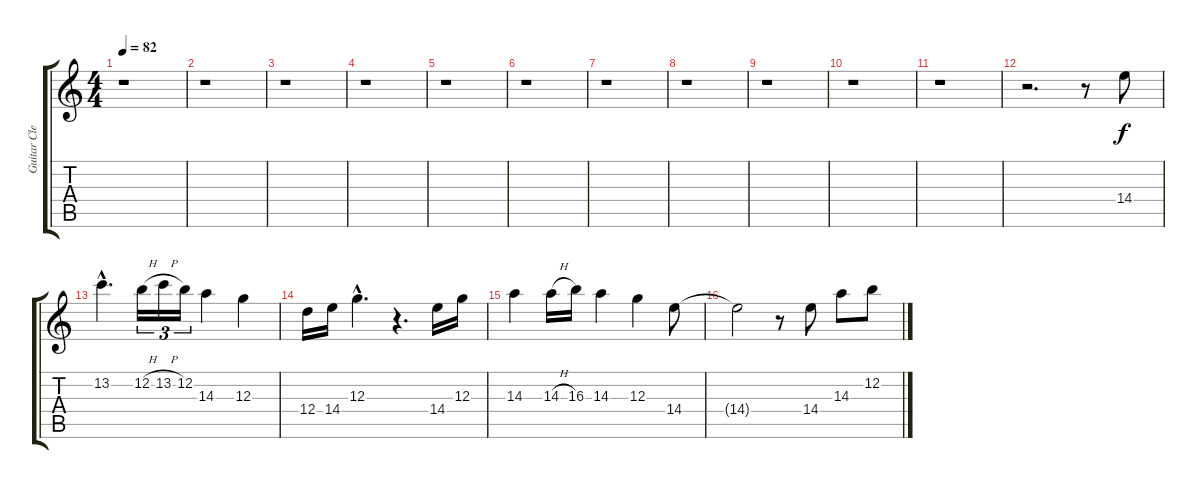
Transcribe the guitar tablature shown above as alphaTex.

\track ("Guitar Clear" "Guitar Cle") {instrument electricguitarjazz}
\staff {score tabs}
\tuning (E4 B3 G3 D3 A2 E2) {hide}
\ts (4 4)
\tempo 82
\clef g2
\ks c
r.1{dy f} |
r.1 |
r.1 |
r.1 |
r.1 |
r.1 |
r.1 |
r.1 |
r.1 |
r.1 |
r.1 |
r.2{d} r.8 14.4.8 |
13.2{hac}.4{d} 12.2{h}.16{tu (3 2)} 13.2{h}.16{tu (3 2)} 12.2.16{tu (3 2)} 14.3.4 12.3.4 |
12.4.16 14.4.16 12.3{hac}.4{d} r.4{d} 14.4.16 12.3.16 |
14.3.4 14.3{h}.16 16.3.16 14.3.4 12.3.4 14.4.8 |
14.4{t}.2 r.8 14.4.8 14.3.8 12.2.8
